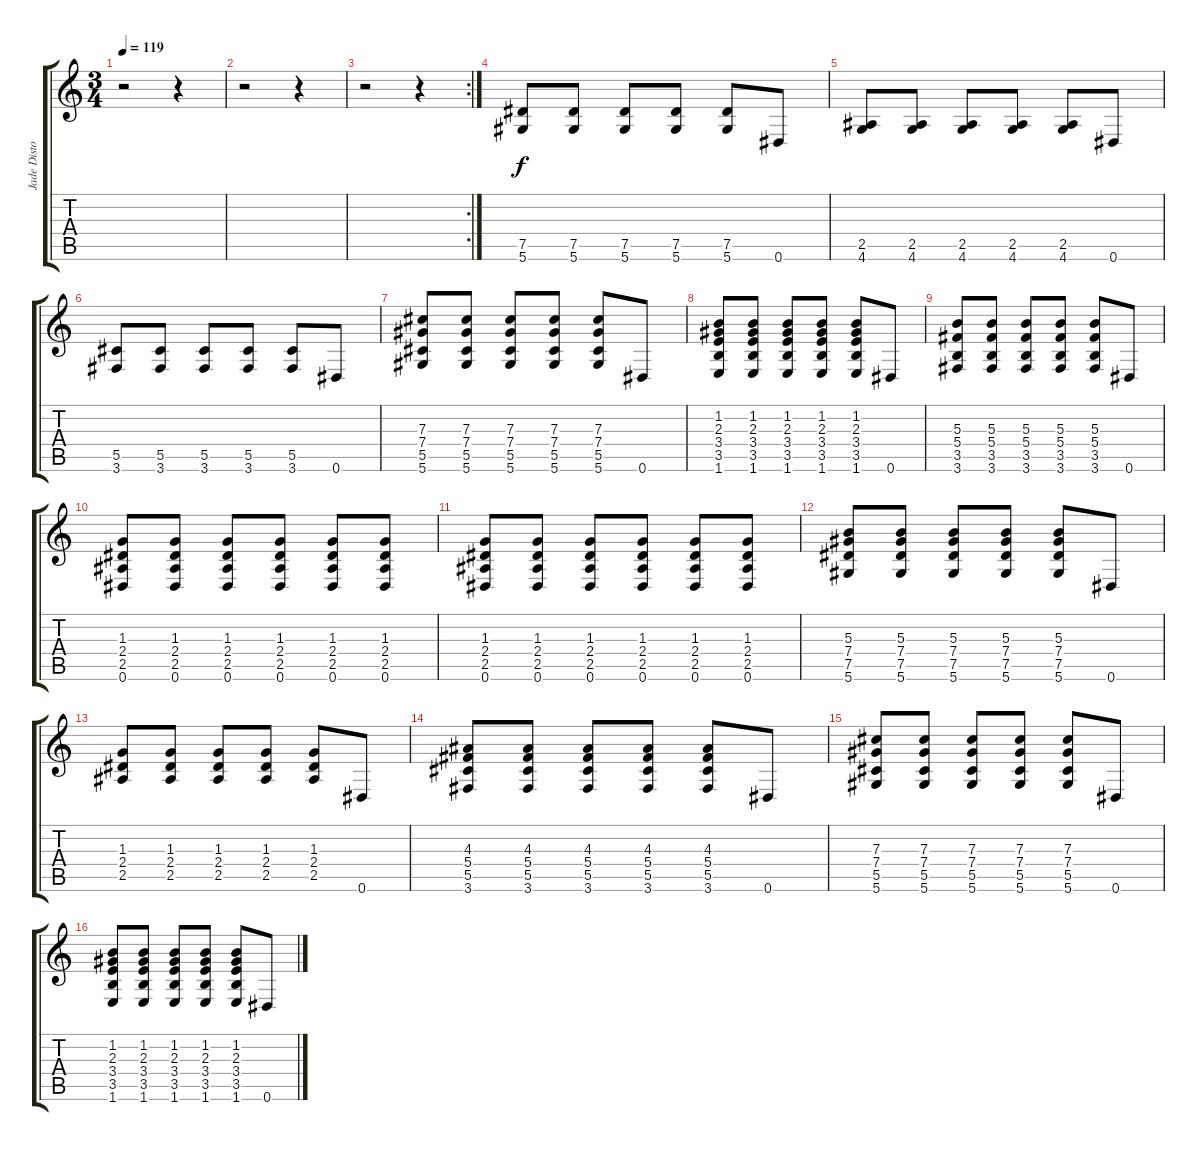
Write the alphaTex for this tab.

\track ("Jade Distorted" "Jade Disto") {instrument overdrivenguitar}
\staff {score tabs}
\tuning (Eb4 Bb3 Gb3 Db3 Ab2 Eb2) {hide}
\ts (3 4)
\tempo 119
\clef g2
\ks c
r.2{dy f} r.4 |
r.2 r.4 |
\rc 2
r.2 r.4 |
(7.5 5.6).8{volume 1} (7.5 5.6).8{volume 14} (7.5 5.6).8 (7.5 5.6).8 (7.5 5.6).8 0.6.8 |
(2.5 4.6).8 (2.5 4.6).8 (2.5 4.6).8 (2.5 4.6).8 (2.5 4.6).8 0.6.8 |
(5.5 3.6).8 (5.5 3.6).8 (5.5 3.6).8 (5.5 3.6).8 (5.5 3.6).8 0.6.8 |
(7.3 7.4 5.5 5.6).8 (7.3 7.4 5.5 5.6).8 (7.3 7.4 5.5 5.6).8 (7.3 7.4 5.5 5.6).8 (7.3 7.4 5.5 5.6).8 0.6.8 |
(1.2 2.3 3.4 3.5 1.6).8{volume 14} (1.2 2.3 3.4 3.5 1.6).8{volume 14} (1.2 2.3 3.4 3.5 1.6).8{volume 14} (1.2 2.3 3.4 3.5 1.6).8{volume 14} (1.2 2.3 3.4 3.5 1.6).8{volume 14} 0.6.8 |
(5.3 5.4 3.5 3.6).8 (5.3 5.4 3.5 3.6).8 (5.3 5.4 3.5 3.6).8 (5.3 5.4 3.5 3.6).8 (5.3 5.4 3.5 3.6).8 0.6.8 |
(1.3 2.4 2.5 0.6).8 (1.3 2.4 2.5 0.6).8 (1.3 2.4 2.5 0.6).8 (1.3 2.4 2.5 0.6).8 (1.3 2.4 2.5 0.6).8 (1.3 2.4 2.5 0.6).8 |
(1.3 2.4 2.5 0.6).8 (1.3 2.4 2.5 0.6).8 (1.3 2.4 2.5 0.6).8 (1.3 2.4 2.5 0.6).8 (1.3 2.4 2.5 0.6).8 (1.3 2.4 2.5 0.6).8 |
(5.3 7.4 7.5 5.6).8 (5.3 7.4 7.5 5.6).8 (5.3 7.4 7.5 5.6).8 (5.3 7.4 7.5 5.6).8 (5.3 7.4 7.5 5.6).8 0.6.8 |
(1.3 2.4 2.5).8 (1.3 2.4 2.5).8 (1.3 2.4 2.5).8 (1.3 2.4 2.5).8 (1.3 2.4 2.5).8 0.6.8 |
(4.3 5.4 5.5 3.6).8 (4.3 5.4 5.5 3.6).8 (4.3 5.4 5.5 3.6).8 (4.3 5.4 5.5 3.6).8 (4.3 5.4 5.5 3.6).8 0.6.8 |
(7.3 7.4 5.5 5.6).8 (7.3 7.4 5.5 5.6).8 (7.3 7.4 5.5 5.6).8 (7.3 7.4 5.5 5.6).8 (7.3 7.4 5.5 5.6).8 0.6.8 |
(1.2 2.3 3.4 3.5 1.6).8{volume 14} (1.2 2.3 3.4 3.5 1.6).8{volume 14} (1.2 2.3 3.4 3.5 1.6).8{volume 14} (1.2 2.3 3.4 3.5 1.6).8{volume 14} (1.2 2.3 3.4 3.5 1.6).8{volume 14} 0.6.8
